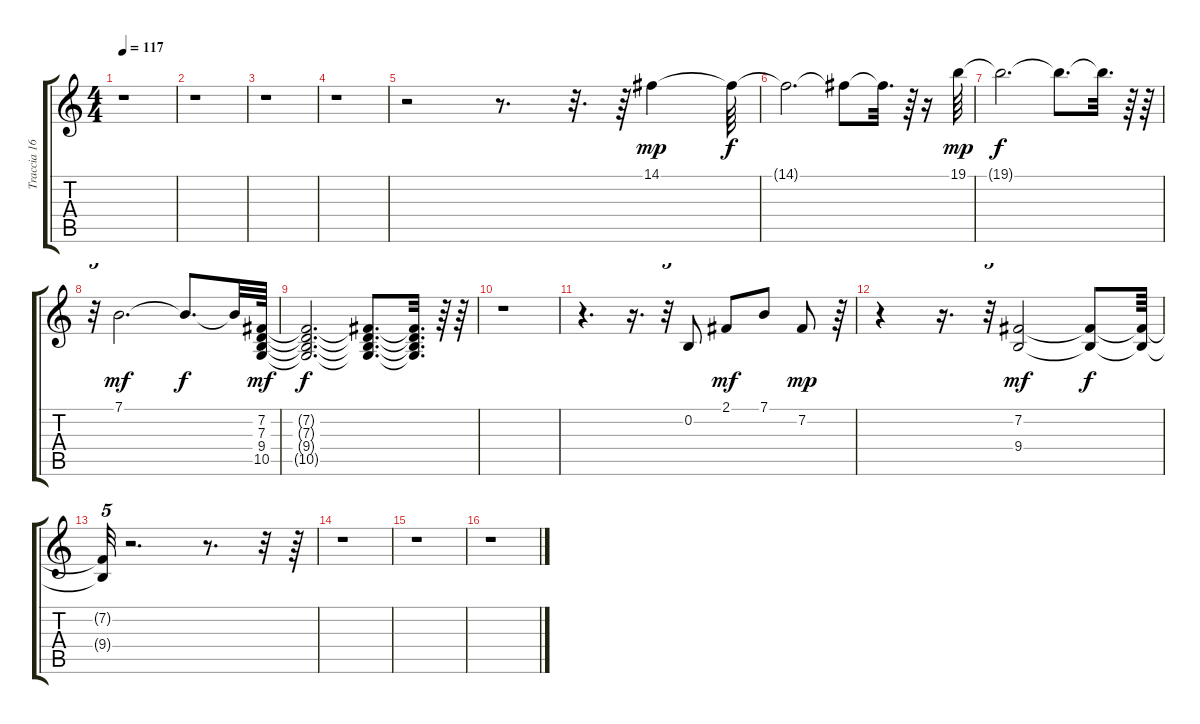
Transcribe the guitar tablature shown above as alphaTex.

\track ("Traccia 16" "Traccia 16") {instrument electricpiano1}
\staff {score tabs}
\tuning (E4 B3 G3 D3 A2 E2) {hide}
\ts (4 4)
\tempo 117
\clef g2
\ks c
r.1{dy f} |
r.1 |
r.1 |
r.1 |
r.2 r.8{d} r.32{d} r.64 14.1.4{dy mp} 14.1{t}.64{dy f} |
14.1{t}.2{d} 14.1{t}.8 14.1{t}.32{d} r.64 r.16 19.1.64{dy mp} |
19.1{t}.2{d dy f} 19.1{t}.8{d} 19.1{t}.32{d} r.64 r.64 |
r.32{tu (5 4)} 7.1.2{d dy mf} 7.1{t}.8{d dy f} 7.1{t}.32 (7.2 7.3 9.4 10.5).64{dy mf} |
(7.2{t} 7.3{t} 9.4{t} 10.5{t}).2{d dy f} (7.2{t} 7.3{t} 9.4{t} 10.5{t}).8{d} (7.2{t} 7.3{t} 9.4{t} 10.5{t}).32{d} r.64 r.64 |
r.1 |
r.4{d} r.16{d} r.32{tu (5 4)} 0.2.8 2.1.8{dy mf} 7.1.8 7.2.8{dy mp} r.64 |
r.4 r.16{d} r.32{tu (5 4)} (7.2 9.4).2{dy mf} (7.2{t} 9.4{t}).8{dy f} (7.2{t} 9.4{t}).64 |
(7.2{t} 9.4{t}).32{tu (5 4)} r.2{d} r.8{d} r.32 r.64 |
r.1 |
r.1 |
r.1
